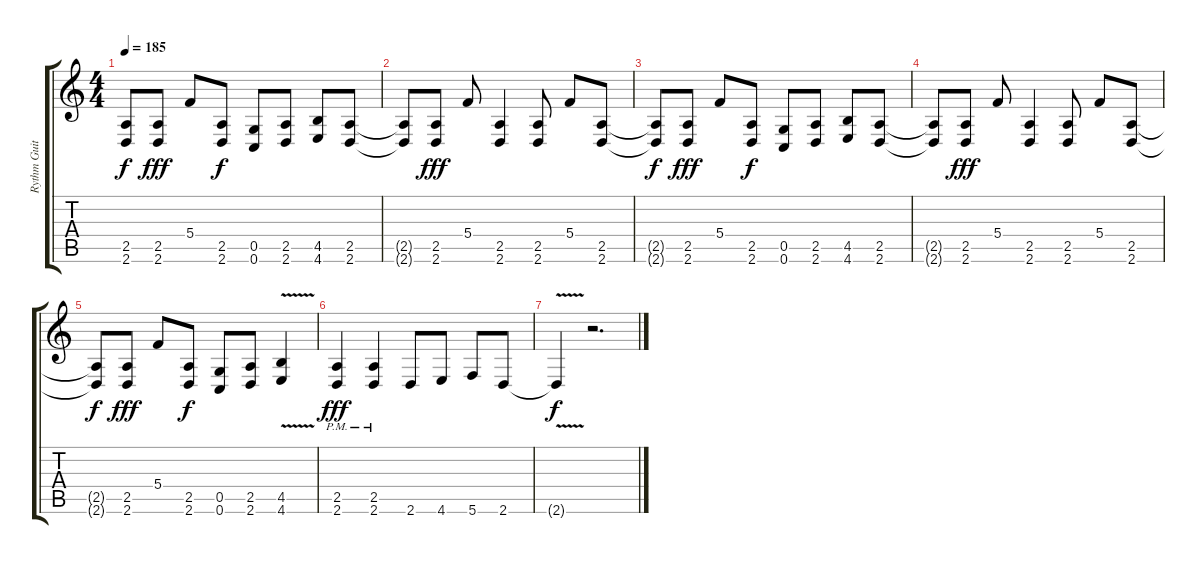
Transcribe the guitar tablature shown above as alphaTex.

\track ("Rythm Guitar I" "Rythm Guit") {instrument distortionguitar}
\staff {score tabs}
\tuning (D4 A3 F3 C3 G2 C2) {hide}
\ts (4 4)
\tempo 185
\clef g2
\ks c
(2.5{t} 2.6{t}).8{dy f} (2.5 2.6).8{dy fff} 5.4.8 (2.5 2.6).8{dy f} (0.5 0.6).8 (2.5 2.6).8 (4.5 4.6).8 (2.5 2.6).8 |
(2.5{t} 2.6{t}).8 (2.5 2.6).8{dy fff} 5.4.8 (2.5 2.6).4 (2.5 2.6).8 5.4.8 (2.5 2.6).8 |
(2.5{t} 2.6{t}).8{dy f} (2.5 2.6).8{dy fff} 5.4.8 (2.5 2.6).8{dy f} (0.5 0.6).8 (2.5 2.6).8 (4.5 4.6).8 (2.5 2.6).8 |
(2.5{t} 2.6{t}).8 (2.5 2.6).8{dy fff} 5.4.8 (2.5 2.6).4 (2.5 2.6).8 5.4.8 (2.5 2.6).8 |
(2.5{t} 2.6{t}).8{dy f} (2.5 2.6).8{dy fff} 5.4.8 (2.5 2.6).8{dy f} (0.5 0.6).8 (2.5 2.6).8 (4.5{v} 4.6{v}).4 |
(2.5{pm} 2.6{pm}).4{dy fff} (2.5{pm} 2.6{pm}).4 2.6.8 4.6.8 5.6.8 2.6.8 |
2.6{v t}.4{dy f} r.2{d}
